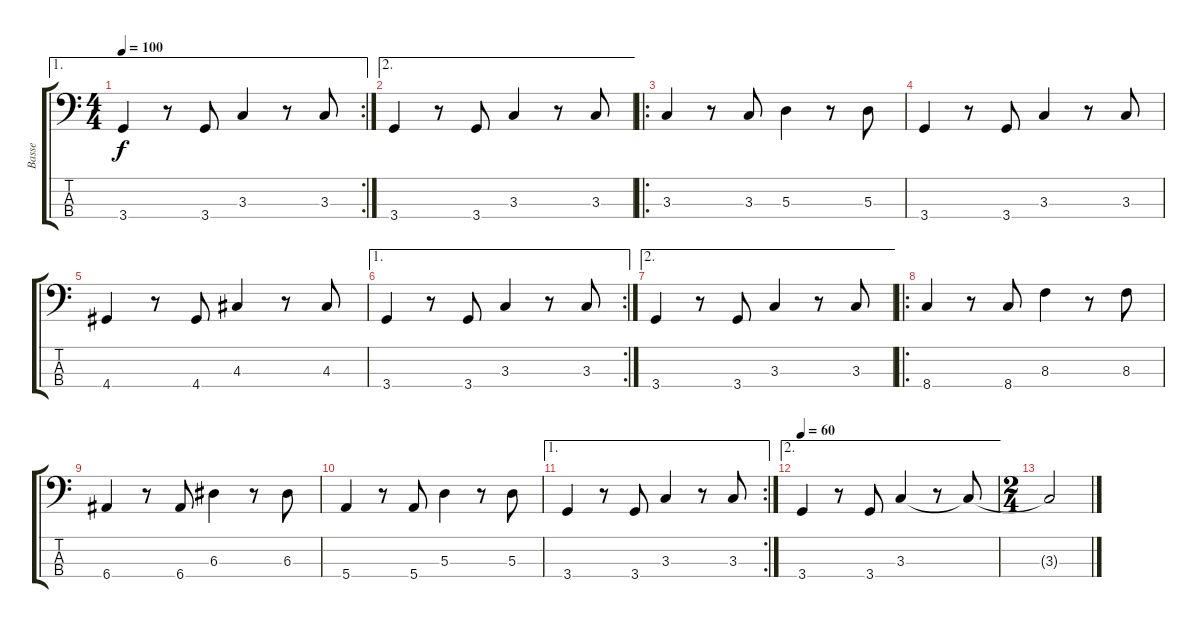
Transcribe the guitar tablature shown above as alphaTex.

\track ("Basse" "Basse") {instrument acousticbass}
\staff {score tabs}
\tuning (G2 D2 A1 E1) {hide}
\ae 1
\rc 2
\ts (4 4)
\tempo 100
\clef f4
\ks c
3.4.4{dy f} r.8 3.4.8 3.3.4 r.8 3.3.8 |
\ae 2
3.4.4 r.8 3.4.8 3.3.4 r.8 3.3.8 |
\ro
3.3.4 r.8 3.3.8 5.3.4 r.8 5.3.8 |
3.4.4 r.8 3.4.8 3.3.4 r.8 3.3.8 |
4.4.4 r.8 4.4.8 4.3.4 r.8 4.3.8 |
\ae 1
\rc 2
3.4.4 r.8 3.4.8 3.3.4 r.8 3.3.8 |
\ae 2
3.4.4 r.8 3.4.8 3.3.4 r.8 3.3.8 |
\ro
8.4.4 r.8 8.4.8 8.3.4 r.8 8.3.8 |
6.4.4 r.8 6.4.8 6.3.4 r.8 6.3.8 |
5.4.4 r.8 5.4.8 5.3.4 r.8 5.3.8 |
\ae 1
\rc 2
3.4.4 r.8 3.4.8 3.3.4 r.8 3.3.8 |
\ae 2
\tempo 60
3.4.4 r.8 3.4.8 3.3.4 r.8 3.3{t}.8 |
\ts (2 4)
3.3{t}.2
